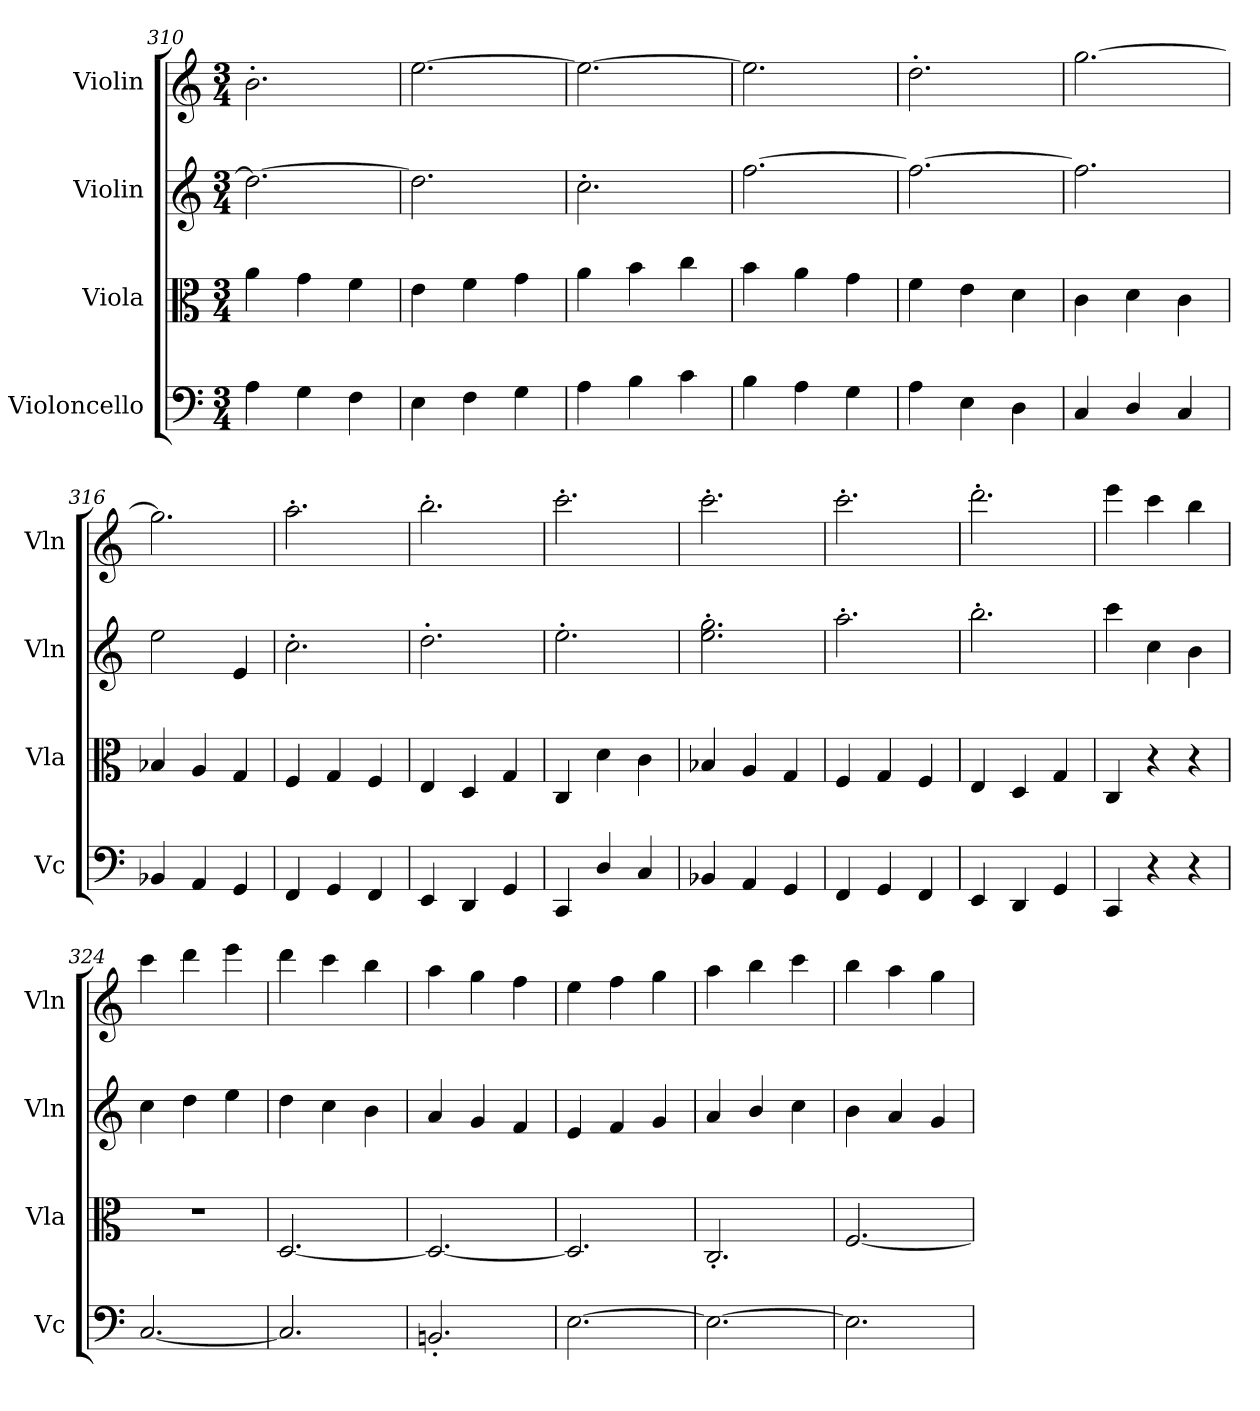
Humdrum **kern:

**kern	**kern	**kern	**kern
*part4	*part3	*part2	*part1
*staff4	*staff3	*staff2	*staff1
*I"Violoncello	*I"Viola	*I"Violin	*I"Violin
*I'Vc	*I'Vla	*I'Vln	*I'Vln
*clefF4	*clefC3	*clefG2	*clefG2
*k[]	*k[]	*k[]	*k[]
*M3/4	*M3/4	*M3/4	*M3/4
=310	=310	=310	=310
4A\	4a\	2.dd\_	2.b'\
4G\	4g\	.	.
4F\	4f\	.	.
=311	=311	=311	=311
4E\	4e\	2.dd\]	[2.ee\
4F\	4f\	.	.
4G\	4g\	.	.
=312	=312	=312	=312
4A\	4a\	2.cc'\	2.ee\_
4B\	4b\	.	.
4c\	4cc\	.	.
=313	=313	=313	=313
4B\	4b\	[2.ff\	2.ee\]
4A\	4a\	.	.
4G\	4g\	.	.
=314	=314	=314	=314
4A\	4f\	2.ff\_	2.dd'\
4E\	4e\	.	.
4D\	4d\	.	.
=315	=315	=315	=315
4C/	4c\	2.ff\]	[2.gg\
4D/	4d\	.	.
4C/	4c\	.	.
=316	=316	=316	=316
4BB-X/	4B-X/	2ee\	2.gg\]
4AA/	4A/	.	.
4GG/	4G/	4e/	.
=317	=317	=317	=317
4FF/	4F/	2.cc'\	2.aa'\
4GG/	4G/	.	.
4FF/	4F/	.	.
=318	=318	=318	=318
4EE/	4E/	2.dd'\	2.bb'\
4DD/	4D/	.	.
4GG/	4G/	.	.
=319	=319	=319	=319
4CC/	4C/	2.ee'\	2.ccc'\
4D/	4d\	.	.
4C/	4c\	.	.
=320	=320	=320	=320
4BB-X/	4B-X/	2.ee'\ 2.gg'\	2.ccc'\
4AA/	4A/	.	.
4GG/	4G/	.	.
=321	=321	=321	=321
4FF/	4F/	2.aa'\	2.ccc'\
4GG/	4G/	.	.
4FF/	4F/	.	.
=322	=322	=322	=322
4EE/	4E/	2.bb'\	2.ddd'\
4DD/	4D/	.	.
4GG/	4G/	.	.
=323	=323	=323	=323
4CC/	4C/	4ccc\	4eee\
4r	4r	4cc\	4ccc\
4r	4r	4b\	4bb\
=324	=324	=324	=324
[2.C/	2.r	4cc\	4ccc\
.	.	4dd\	4ddd\
.	.	4ee\	4eee\
=325	=325	=325	=325
2.C/]	[2.D/	4dd\	4ddd\
.	.	4cc\	4ccc\
.	.	4b\	4bb\
=326	=326	=326	=326
2.BBn'/	2.D/_	4a/	4aa\
.	.	4g/	4gg\
.	.	4f/	4ff\
=327	=327	=327	=327
[2.E\	2.D/]	4e/	4ee\
.	.	4f/	4ff\
.	.	4g/	4gg\
=328	=328	=328	=328
2.E\_	2.C'/	4a/	4aa\
.	.	4b/	4bb\
.	.	4cc\	4ccc\
=329	=329	=329	=329
2.E\]	[2.F/	4b\	4bb\
.	.	4a/	4aa\
.	.	4g/	4gg\
=	=	=	=
*-	*-	*-	*-
